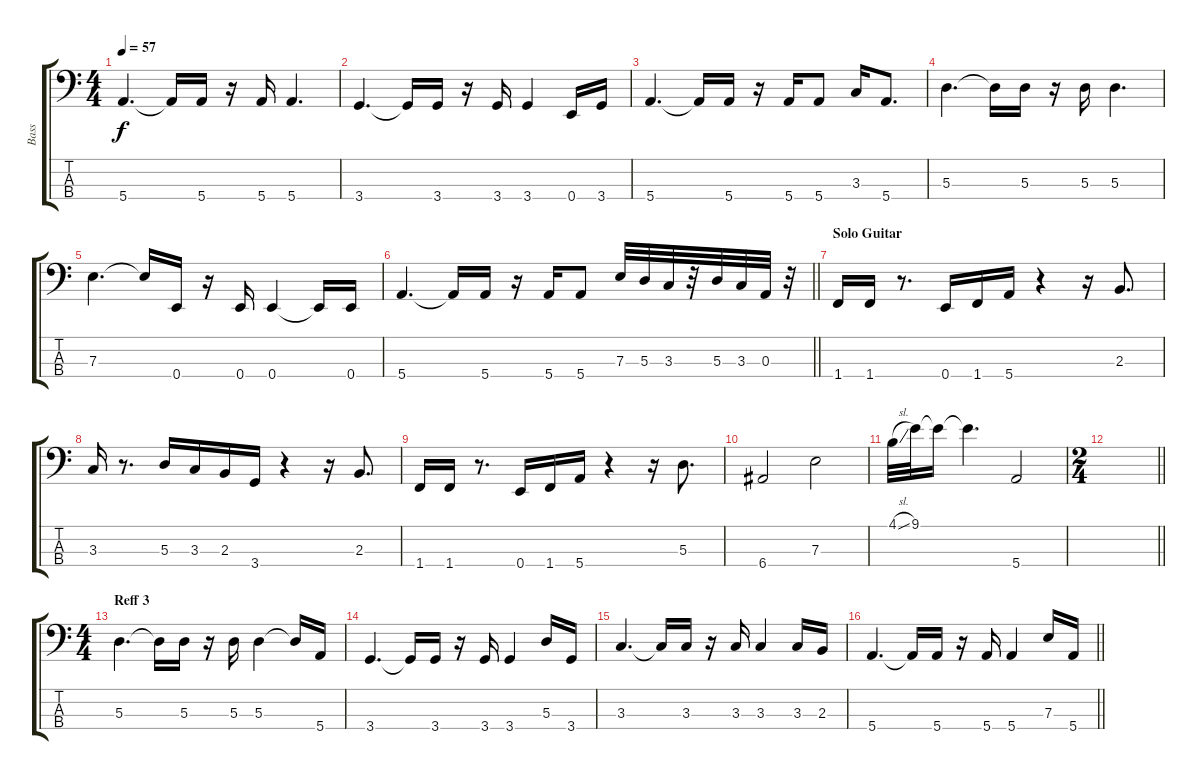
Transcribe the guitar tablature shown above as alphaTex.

\track ("Bass" "Bass") {instrument electricbassfinger}
\staff {score tabs}
\tuning (G2 D2 A1 E1) {hide}
\ts (4 4)
\tempo 57
\clef f4
\ks c
5.4.4{d dy f} 5.4{t}.16 5.4.16 r.16 5.4.16 5.4.4{d} |
3.4.4{d} 3.4{t}.16 3.4.16 r.16 3.4.16 3.4.4 0.4.16 3.4.16 |
5.4.4{d} 5.4{t}.16 5.4.16 r.16 5.4.16 5.4.8 3.3.16 5.4.8{d} |
5.3.4{d} 5.3{t}.16 5.3.16 r.16 5.3.16 5.3.4{d} |
7.3.4{d} 7.3{t}.16 0.4.16 r.16 0.4.16 0.4.4 0.4{t}.16 0.4.16 |
\barLineRight lightlight
5.4.4{d} 5.4{t}.16 5.4.16 r.16 5.4.16 5.4.8 7.3.32 5.3.32 3.3.32 r.32 5.3.32 3.3.32 0.3.32 r.32 |
\section ("" "Solo Guitar")
1.4.16 1.4.16 r.8{d} 0.4.16 1.4.16 5.4.16 r.4 r.16 2.3.8{d} |
3.3.16 r.8{d} 5.3.16 3.3.16 2.3.16 3.4.16 r.4 r.16 2.3.8{d} |
1.4.16 1.4.16 r.8{d} 0.4.16 1.4.16 5.4.16 r.4 r.16 5.3.8{d} |
6.4.2 7.3.2 |
4.1{sl}.32 9.1.32 9.1{t}.16 9.1{t}.4{d} 5.4.2 |
\ts (2 4)
\barLineRight lightlight
|
\ts (4 4)
\section ("" "Reff 3")
5.3.4{d} 5.3{t}.16 5.3.16 r.16 5.3.16 5.3.4 5.3{t}.16 5.4.16 |
3.4.4{d} 3.4{t}.16 3.4.16 r.16 3.4.16 3.4.4 5.3.16 3.4.16 |
3.3.4{d} 3.3{t}.16 3.3.16 r.16 3.3.16 3.3.4 3.3.16 2.3.16 |
\barLineRight lightlight
5.4.4{d} 5.4{t}.16 5.4.16 r.16 5.4.16 5.4.4 7.3.16 5.4.16
